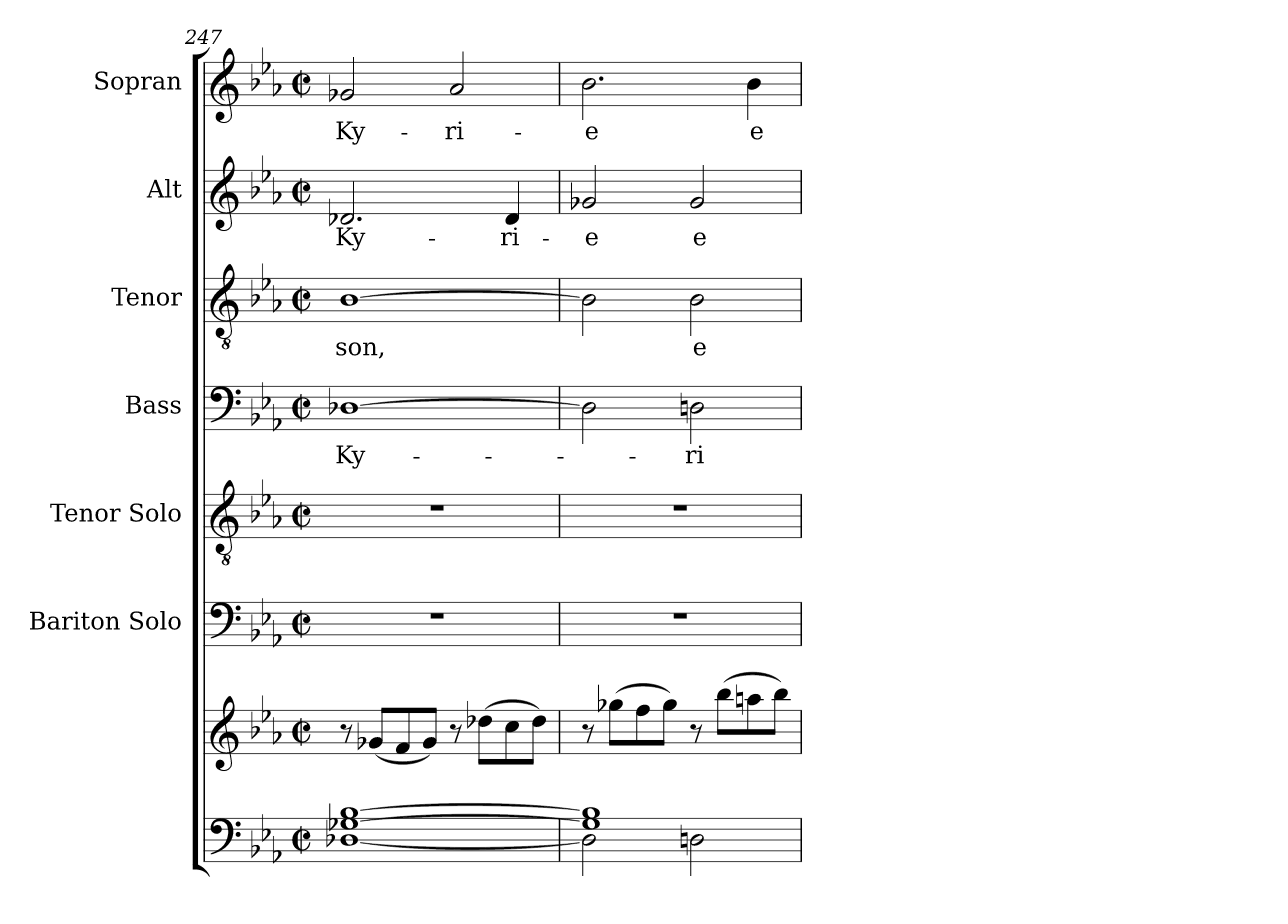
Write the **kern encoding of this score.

**kern	**kern	**kern	**kern	**kern	**text	**kern	**text	**kern	**text	**kern	**text
*part7	*part7	*part6	*part5	*part4	*part4	*part3	*part3	*part2	*part2	*part1	*part1
*staff8	*staff7	*staff6	*staff5	*staff4	*staff4	*staff3	*staff3	*staff2	*staff2	*staff1	*staff1
*	*	*I"Bariton Solo	*I"Tenor Solo	*I"Bass	*	*I"Tenor	*	*I"Alt	*	*I"Sopran	*
*	*	*	*	*I'B.	*	*I'T.	*	*I'A.	*	*I'S.	*
*clefF4	*clefG2	*clefF4	*clefGv2	*clefF4	*	*clefGv2	*	*clefG2	*	*clefG2	*
*k[b-e-a-]	*k[b-e-a-]	*k[b-e-a-]	*k[b-e-a-]	*k[b-e-a-]	*	*k[b-e-a-]	*	*k[b-e-a-]	*	*k[b-e-a-]	*
*E-:	*E-:	*E-:	*E-:	*E-:	*	*E-:	*	*E-:	*	*E-:	*
*M2/2	*M2/2	*M2/2	*M2/2	*M2/2	*	*M2/2	*	*M2/2	*	*M2/2	*
*met(c|)	*met(c|)	*met(c|)	*met(c|)	*met(c|)	*	*met(c|)	*	*met(c|)	*	*met(c|)	*
=247	=247	=247	=247	=247	=247	=247	=247	=247	=247	=247	=247
*^	*	*	*	*	*	*	*	*	*	*	*
!	!	!	!	!	!	!LO:LY:b	!	!LO:LY:b	!	!LO:LY:b	!	!LO:LY:b
[>1G-X [>1B-	[<1D-X	8r	1r	1r	[1D-X	Ky-	[1B-	-son,	2.d-X/	Ky-	2g-X/	Ky-
.	.	(<8g-X/L	.	.	.	.	.	.	.	.	.	.
.	.	8f/	.	.	.	.	.	.	.	.	.	.
.	.	8g-/J)	.	.	.	.	.	.	.	.	.	.
!	!	!	!	!	!	!	!	!	!	!	!	!LO:LY:b
.	.	8r	.	.	.	.	.	.	.	.	2a-/	-ri-
.	.	(>8dd-X\L	.	.	.	.	.	.	.	.	.	.
!	!	!	!	!	!	!	!	!	!	!LO:LY:b	!	!
.	.	8cc\	.	.	.	.	.	.	4d-/	-ri-	.	.
.	.	8dd-\J)	.	.	.	.	.	.	.	.	.	.
=248	=248	=248	=248	=248	=248	=248	=248	=248	=248	=248	=248	=248
!	!	!	!	!	!	!	!	!	!	!LO:LY:b	!	!LO:LY:b
1G-] 1B-]	2D-\]	8r	1r	1r	2D-\]	.	2B-\]	.	2g-X/	-e	2.b-\	-e
.	.	(>8gg-X\L	.	.	.	.	.	.	.	.	.	.
.	.	8ff\	.	.	.	.	.	.	.	.	.	.
.	.	8gg-\J)	.	.	.	.	.	.	.	.	.	.
!	!	!	!	!	!	!LO:LY:b	!	!LO:LY:b	!	!LO:LY:b	!	!
.	2Dn\	8r	.	.	2Dn\	-ri-	2B-\	e-	2g-/	e-	.	.
.	.	(>8bb-\L	.	.	.	.	.	.	.	.	.	.
!	!	!	!	!	!	!	!	!	!	!	!	!LO:LY:b
.	.	8aan\	.	.	.	.	.	.	.	.	4b-\	e-
.	.	8bb-\J)	.	.	.	.	.	.	.	.	.	.
*v	*v	*	*	*	*	*	*	*	*	*	*	*
=	=	=	=	=	=	=	=	=	=	=	=
*-	*-	*-	*-	*-	*-	*-	*-	*-	*-	*-	*-
